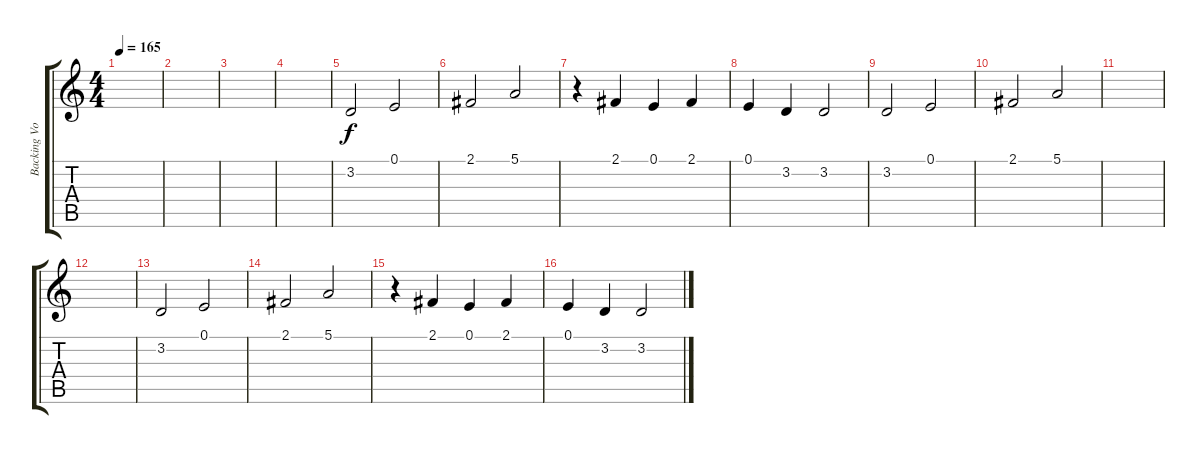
\track ("Backing Vocal" "Backing Vo") {instrument lead6voice}
\staff {score tabs}
\tuning (E4 B3 G3 D3 A2 E2) {hide}
\ts (4 4)
\tempo 165
\clef g2
\ks c
|
|
|
|
3.2.2 0.1.2 |
2.1.2 5.1.2 |
r.4 2.1.4 0.1.4 2.1.4 |
0.1.4 3.2.4 3.2.2 |
3.2.2 0.1.2 |
2.1.2 5.1.2 |
|
|
3.2.2 0.1.2 |
2.1.2 5.1.2 |
r.4 2.1.4 0.1.4 2.1.4 |
0.1.4 3.2.4 3.2.2
